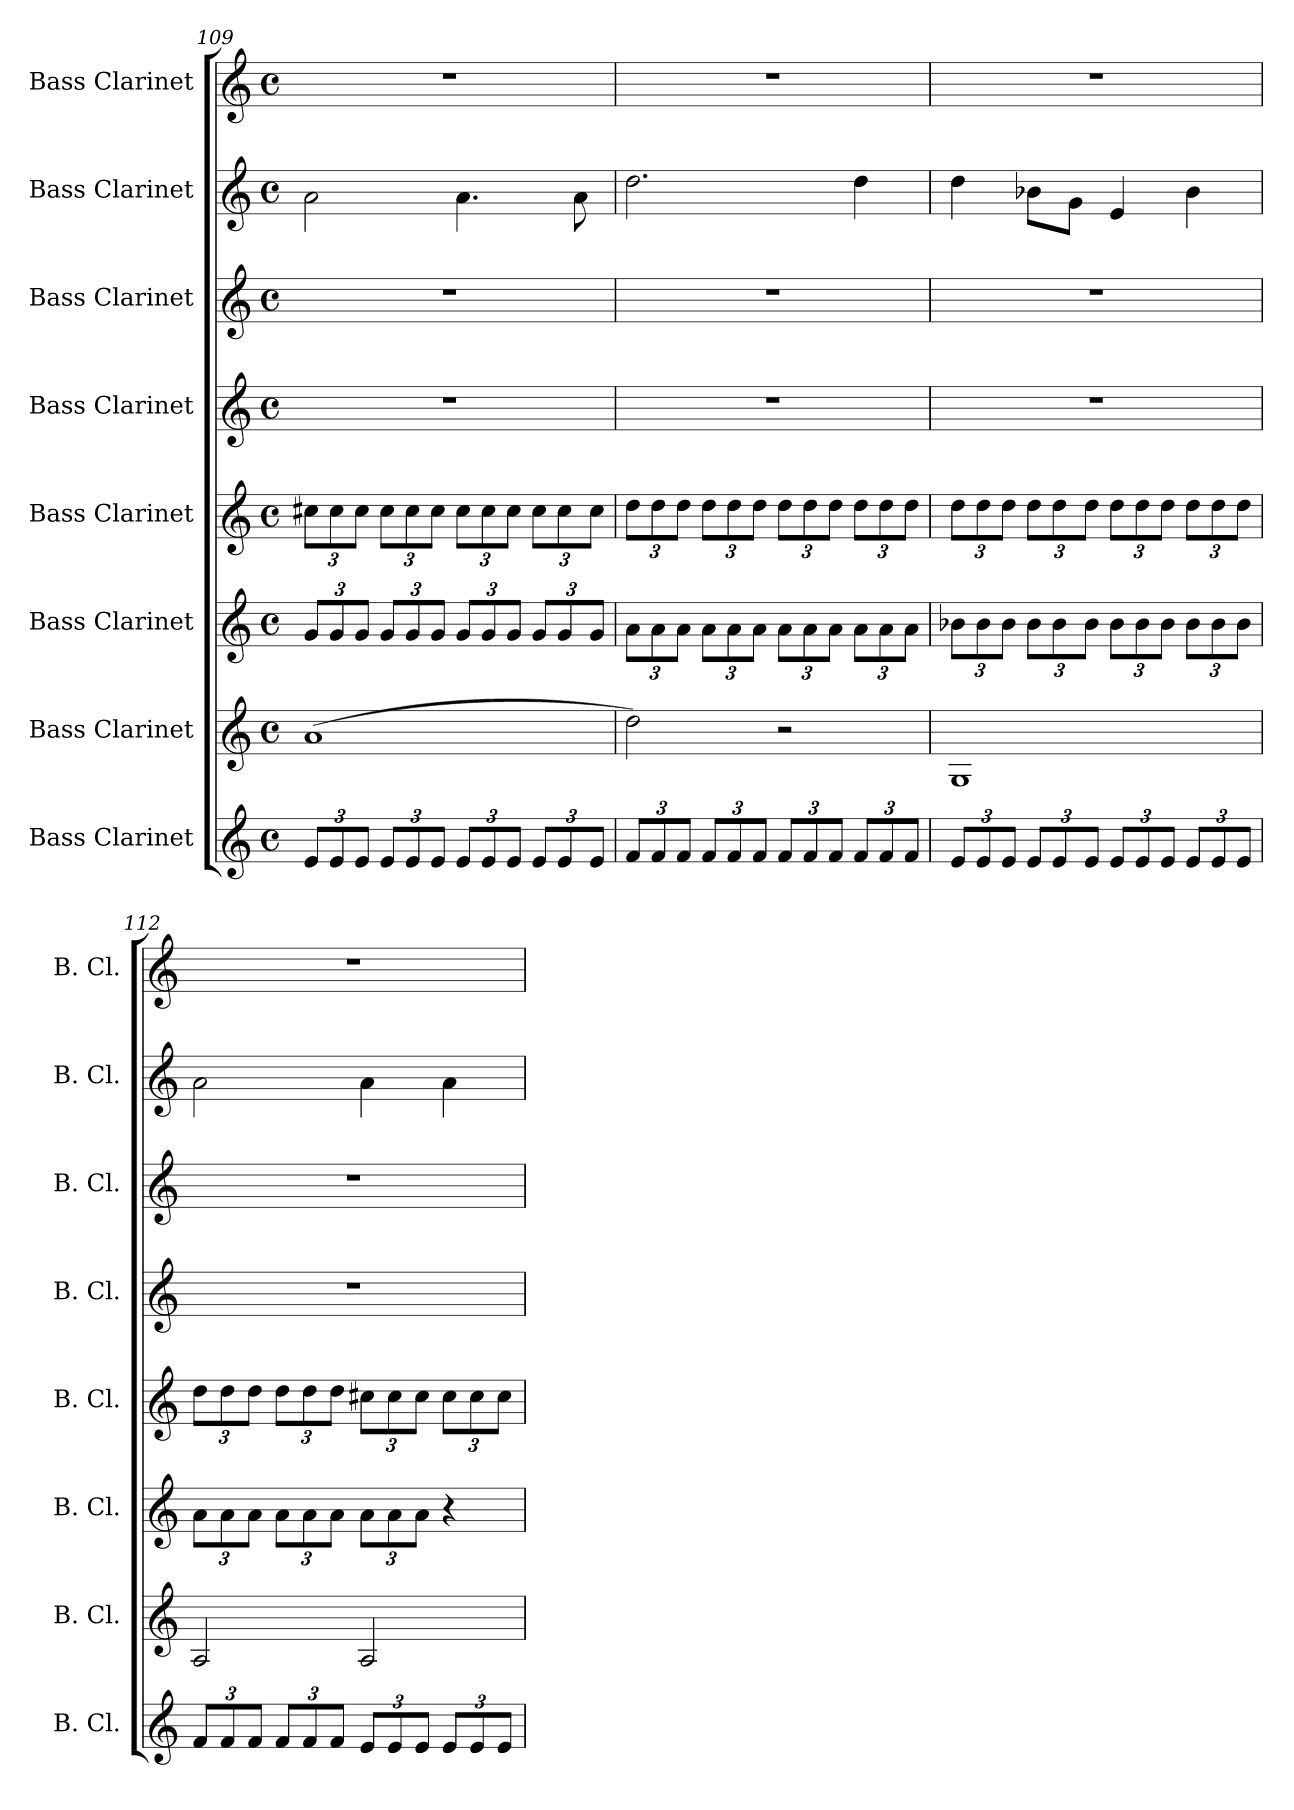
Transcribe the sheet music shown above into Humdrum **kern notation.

**kern	**kern	**kern	**kern	**kern	**kern	**kern	**kern
*part8	*part7	*part6	*part5	*part4	*part3	*part2	*part1
*staff8	*staff7	*staff6	*staff5	*staff4	*staff3	*staff2	*staff1
*I"Bass Clarinet	*I"Bass Clarinet	*I"Bass Clarinet	*I"Bass Clarinet	*I"Bass Clarinet	*I"Bass Clarinet	*I"Bass Clarinet	*I"Bass Clarinet
*I'B. Cl.	*I'B. Cl.	*I'B. Cl.	*I'B. Cl.	*I'B. Cl.	*I'B. Cl.	*I'B. Cl.	*I'B. Cl.
!!LO:PB:g=z
*clefG2	*clefG2	*clefG2	*clefG2	*clefG2	*clefG2	*clefG2	*clefG2
*ITrd8c14	*ITrd8c14	*ITrd8c14	*ITrd8c14	*ITrd8c14	*ITrd8c14	*ITrd8c14	*ITrd8c14
*k[]	*k[]	*k[]	*k[]	*k[]	*k[]	*k[]	*k[]
*M4/4	*M4/4	*M4/4	*M4/4	*M4/4	*M4/4	*M4/4	*M4/4
*met(c)	*met(c)	*met(c)	*met(c)	*met(c)	*met(c)	*met(c)	*met(c)
*Xbrackettup	*	*Xbrackettup	*Xbrackettup	*	*	*	*
=109	=109	=109	=109	=109	=109	=109	=109
12E/L	(>1A	12G/L	12c#X\L	1r	1r	2A\	1r
12E/	.	12G/	12c#\	.	.	.	.
12E/J	.	12G/J	12c#\J	.	.	.	.
12E/L	.	12G/L	12c#\L	.	.	.	.
12E/	.	12G/	12c#\	.	.	.	.
12E/J	.	12G/J	12c#\J	.	.	.	.
12E/L	.	12G/L	12c#\L	.	.	4.A\	.
12E/	.	12G/	12c#\	.	.	.	.
12E/J	.	12G/J	12c#\J	.	.	.	.
12E/L	.	12G/L	12c#\L	.	.	.	.
12E/	.	12G/	12c#\	.	.	.	.
.	.	.	.	.	.	8A\	.
12E/J	.	12G/J	12c#\J	.	.	.	.
=110	=110	=110	=110	=110	=110	=110	=110
12F/L	2d\)	12A\L	12d\L	1r	1r	2.d\	1r
12F/	.	12A\	12d\	.	.	.	.
12F/J	.	12A\J	12d\J	.	.	.	.
12F/L	.	12A\L	12d\L	.	.	.	.
12F/	.	12A\	12d\	.	.	.	.
12F/J	.	12A\J	12d\J	.	.	.	.
12F/L	2r	12A\L	12d\L	.	.	.	.
12F/	.	12A\	12d\	.	.	.	.
12F/J	.	12A\J	12d\J	.	.	.	.
12F/L	.	12A\L	12d\L	.	.	4d\	.
12F/	.	12A\	12d\	.	.	.	.
12F/J	.	12A\J	12d\J	.	.	.	.
=111	=111	=111	=111	=111	=111	=111	=111
12E/L	1GG	12B-X\L	12d\L	1r	1r	4d\	1r
12E/	.	12B-\	12d\	.	.	.	.
12E/J	.	12B-\J	12d\J	.	.	.	.
12E/L	.	12B-\L	12d\L	.	.	8B-X\L	.
12E/	.	12B-\	12d\	.	.	.	.
.	.	.	.	.	.	8G\J	.
12E/J	.	12B-\J	12d\J	.	.	.	.
12E/L	.	12B-\L	12d\L	.	.	4E/	.
12E/	.	12B-\	12d\	.	.	.	.
12E/J	.	12B-\J	12d\J	.	.	.	.
12E/L	.	12B-\L	12d\L	.	.	4B-\	.
12E/	.	12B-\	12d\	.	.	.	.
12E/J	.	12B-\J	12d\J	.	.	.	.
!!LO:PB:g=z
=112	=112	=112	=112	=112	=112	=112	=112
12F/L	2AA/	12A\L	12d\L	1r	1r	2A\	1r
12F/	.	12A\	12d\	.	.	.	.
12F/J	.	12A\J	12d\J	.	.	.	.
12F/L	.	12A\L	12d\L	.	.	.	.
12F/	.	12A\	12d\	.	.	.	.
12F/J	.	12A\J	12d\J	.	.	.	.
12E/L	2AA/	12A\L	12c#X\L	.	.	4A\	.
12E/	.	12A\	12c#\	.	.	.	.
12E/J	.	12A\J	12c#\J	.	.	.	.
12E/L	.	4r	12c#\L	.	.	4A\	.
12E/	.	.	12c#\	.	.	.	.
12E/J	.	.	12c#\J	.	.	.	.
=	=	=	=	=	=	=	=
*-	*-	*-	*-	*-	*-	*-	*-
